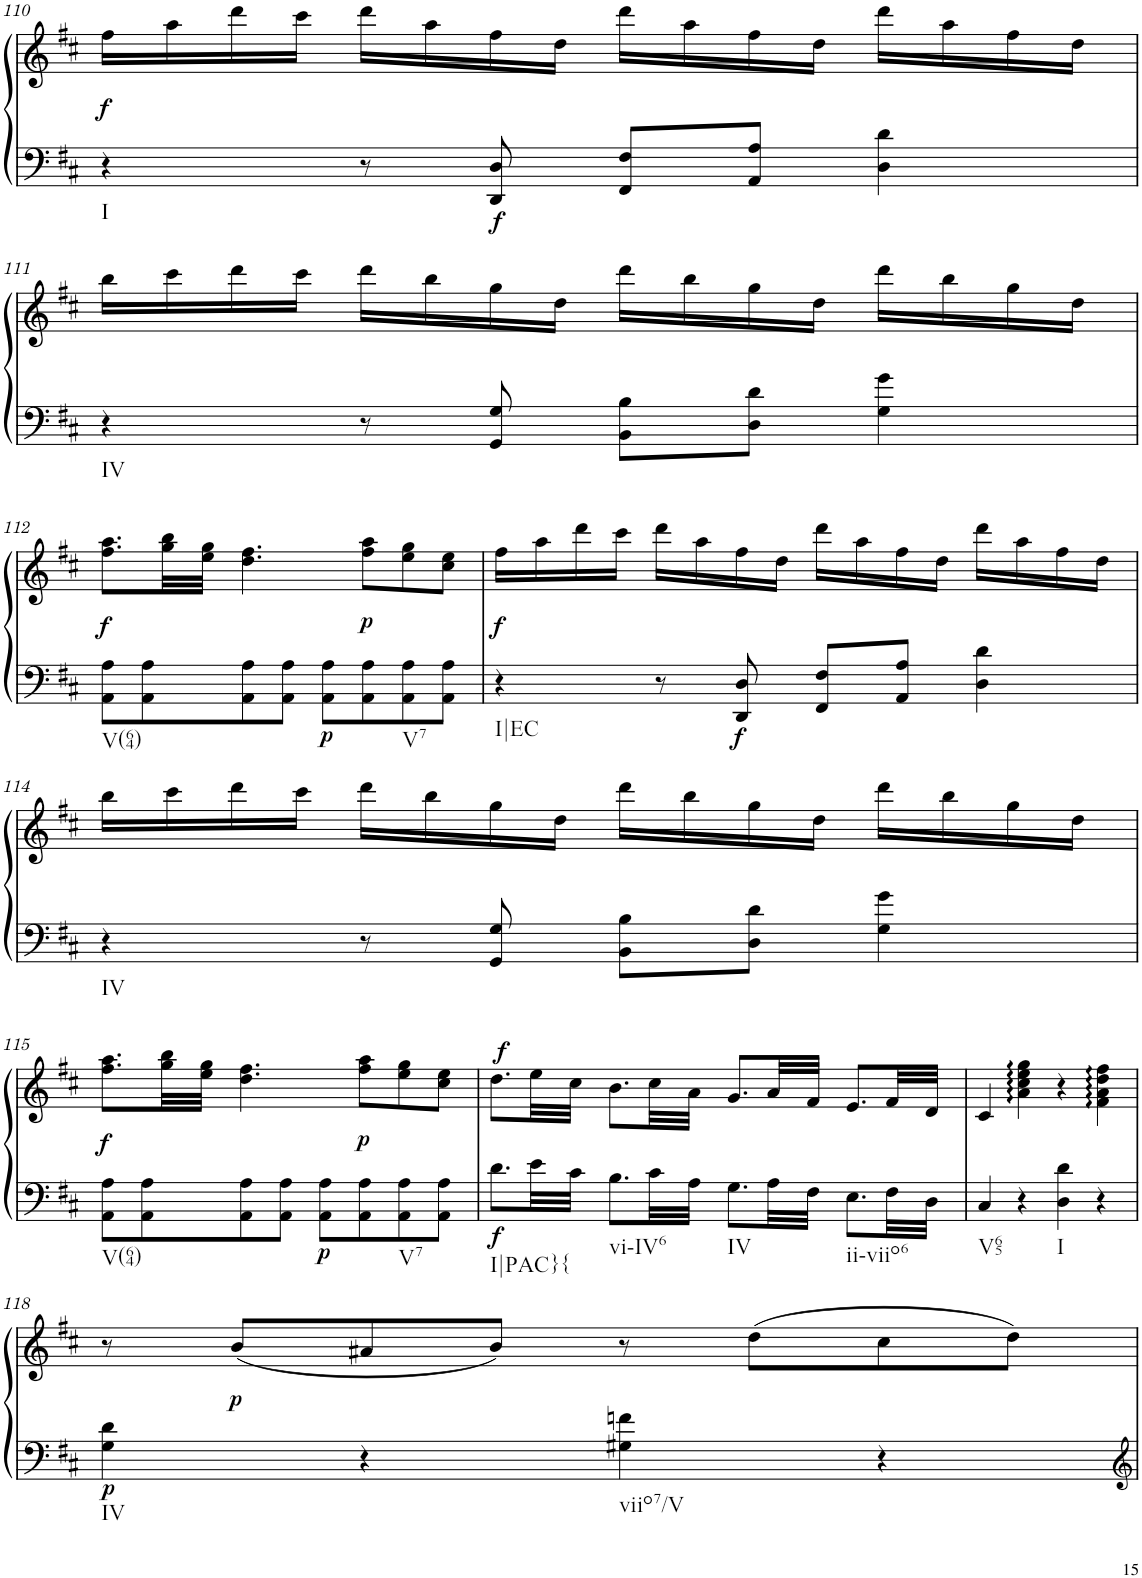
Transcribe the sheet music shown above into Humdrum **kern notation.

**kern	**kern	**dynam
*part1	*part1	*part1
*staff2	*staff1	*staff1/2
*I"unbenannt2	*	*
!!LO:PB:g=z
*clefF4	*clefG2	*
*k[f#c#]	*k[f#c#]	*
*M4/4	*M4/4	*
=110	=110	=110
!LO:TX:b:t=I	!	!
!	!	!LO:DY:b
4r	16ff#\LL	f
.	16aa\	.
.	16ddd\	.
.	16ccc#\JJ	.
8r	16ddd\LL	.
.	16aa\	.
!	!	!LO:DY:b=2
8DD/ 8D/	16ff#\	f
.	16dd\JJ	.
8FF#/ 8F#/L	16ddd\LL	.
.	16aa\	.
8AA/ 8A/J	16ff#\	.
.	16dd\JJ	.
4D\ 4d\	16ddd\LL	.
.	16aa\	.
.	16ff#\	.
.	16dd\JJ	.
!!LO:LB:g=z
=111	=111	=111
!LO:TX:b:t=IV	!	!
4r	16bb\LL	.
.	16ccc#\	.
.	16ddd\	.
.	16ccc#\JJ	.
8r	16ddd\LL	.
.	16bb\	.
8GG/ 8G/	16gg\	.
.	16dd\JJ	.
8BB\ 8B\L	16ddd\LL	.
.	16bb\	.
8D\ 8d\J	16gg\	.
.	16dd\JJ	.
4G\ 4g\	16ddd\LL	.
.	16bb\	.
.	16gg\	.
.	16dd\JJ	.
!!LO:LB:g=z
=112	=112	=112
!LO:TX:b:t=V(64)	!	!
!	!	!LO:DY:b
8AA\ 8A\L	8.ff#\ 8.aa\L	f
8AA\ 8A\	.	.
.	32gg\ 32bb\LL	.
.	32ee\ 32gg\JJJ	.
8AA\ 8A\	4.dd\ 4.ff#\	.
8AA\ 8A\J	.	.
!	!	!LO:DY:b=2
8AA\ 8A\L	.	p
!	!	!LO:DY:b
8AA\ 8A\	8ff#\ 8aa\L	p
!LO:TX:b:t=V7	!	!
8AA\ 8A\	8ee\ 8gg\	.
8AA\ 8A\J	8cc#\ 8ee\J	.
=113	=113	=113
!LO:TX:b:t=I|EC	!	!
!	!	!LO:DY:b
4r	16ff#\LL	f
.	16aa\	.
.	16ddd\	.
.	16ccc#\JJ	.
8r	16ddd\LL	.
.	16aa\	.
!	!	!LO:DY:b=2
8DD/ 8D/	16ff#\	f
.	16dd\JJ	.
8FF#/ 8F#/L	16ddd\LL	.
.	16aa\	.
8AA/ 8A/J	16ff#\	.
.	16dd\JJ	.
4D\ 4d\	16ddd\LL	.
.	16aa\	.
.	16ff#\	.
.	16dd\JJ	.
!!LO:LB:g=z
=114	=114	=114
!LO:TX:b:t=IV	!	!
4r	16bb\LL	.
.	16ccc#\	.
.	16ddd\	.
.	16ccc#\JJ	.
8r	16ddd\LL	.
.	16bb\	.
8GG/ 8G/	16gg\	.
.	16dd\JJ	.
8BB\ 8B\L	16ddd\LL	.
.	16bb\	.
8D\ 8d\J	16gg\	.
.	16dd\JJ	.
4G\ 4g\	16ddd\LL	.
.	16bb\	.
.	16gg\	.
.	16dd\JJ	.
!!LO:LB:g=z
=115	=115	=115
!LO:TX:b:t=V(64)	!	!
!	!	!LO:DY:b
8AA\ 8A\L	8.ff#\ 8.aa\L	f
8AA\ 8A\	.	.
.	32gg\ 32bb\LL	.
.	32ee\ 32gg\JJJ	.
8AA\ 8A\	4.dd\ 4.ff#\	.
8AA\ 8A\J	.	.
!	!	!LO:DY:b=2
8AA\ 8A\L	.	p
!	!	!LO:DY:b
8AA\ 8A\	8ff#\ 8aa\L	p
!LO:TX:b:t=V7	!	!
8AA\ 8A\	8ee\ 8gg\	.
8AA\ 8A\J	8cc#\ 8ee\J	.
=116	=116	=116
!LO:TX:b:t=I|PAC}{	!	!
!	!	!LO:DY:b=2
!	!	!LO:DY:n=1:a
8.d\L	8.dd\L	f f
32e\LL	32ee\LL	.
32c#\JJJ	32cc#\JJJ	.
!LO:TX:b:t=vi-IV6	!	!
8.B\L	8.b\L	.
32c#\LL	32cc#\LL	.
32A\JJJ	32a\JJJ	.
!LO:TX:b:t=IV	!	!
8.G\L	8.g/L	.
32A\LL	32a/LL	.
32F#\JJJ	32f#/JJJ	.
!LO:TX:b:t=ii-viio6	!	!
8.E\L	8.e/L	.
32F#\LL	32f#/LL	.
32D\JJJ	32d/JJJ	.
=117	=117	=117
!LO:TX:b:t=V65	!	!
4C#/	4c#/	.
4r	4a\ 4cc#\ 4ee\ 4gg\	.
!LO:TX:b:t=I	!	!
4D\ 4d\	4r	.
4r	4f#\ 4a\ 4dd\ 4ff#\	.
!!LO:LB:g=z
=118	=118	=118
!LO:TX:b:t=IV	!	!
!	!	!LO:DY:b=2
4G\ 4d\	8r	p
!	!	!LO:DY:b
.	(8b/L	p
4r	8a#X/	.
.	8b/J)	.
!LO:TX:b:t=viio7/V	!	!
4G#X\ 4fn\	8r	.
.	(8dd\L	.
4r	8cc#\	.
.	8dd\J)	.
=	=	=
*-	*-	*-
